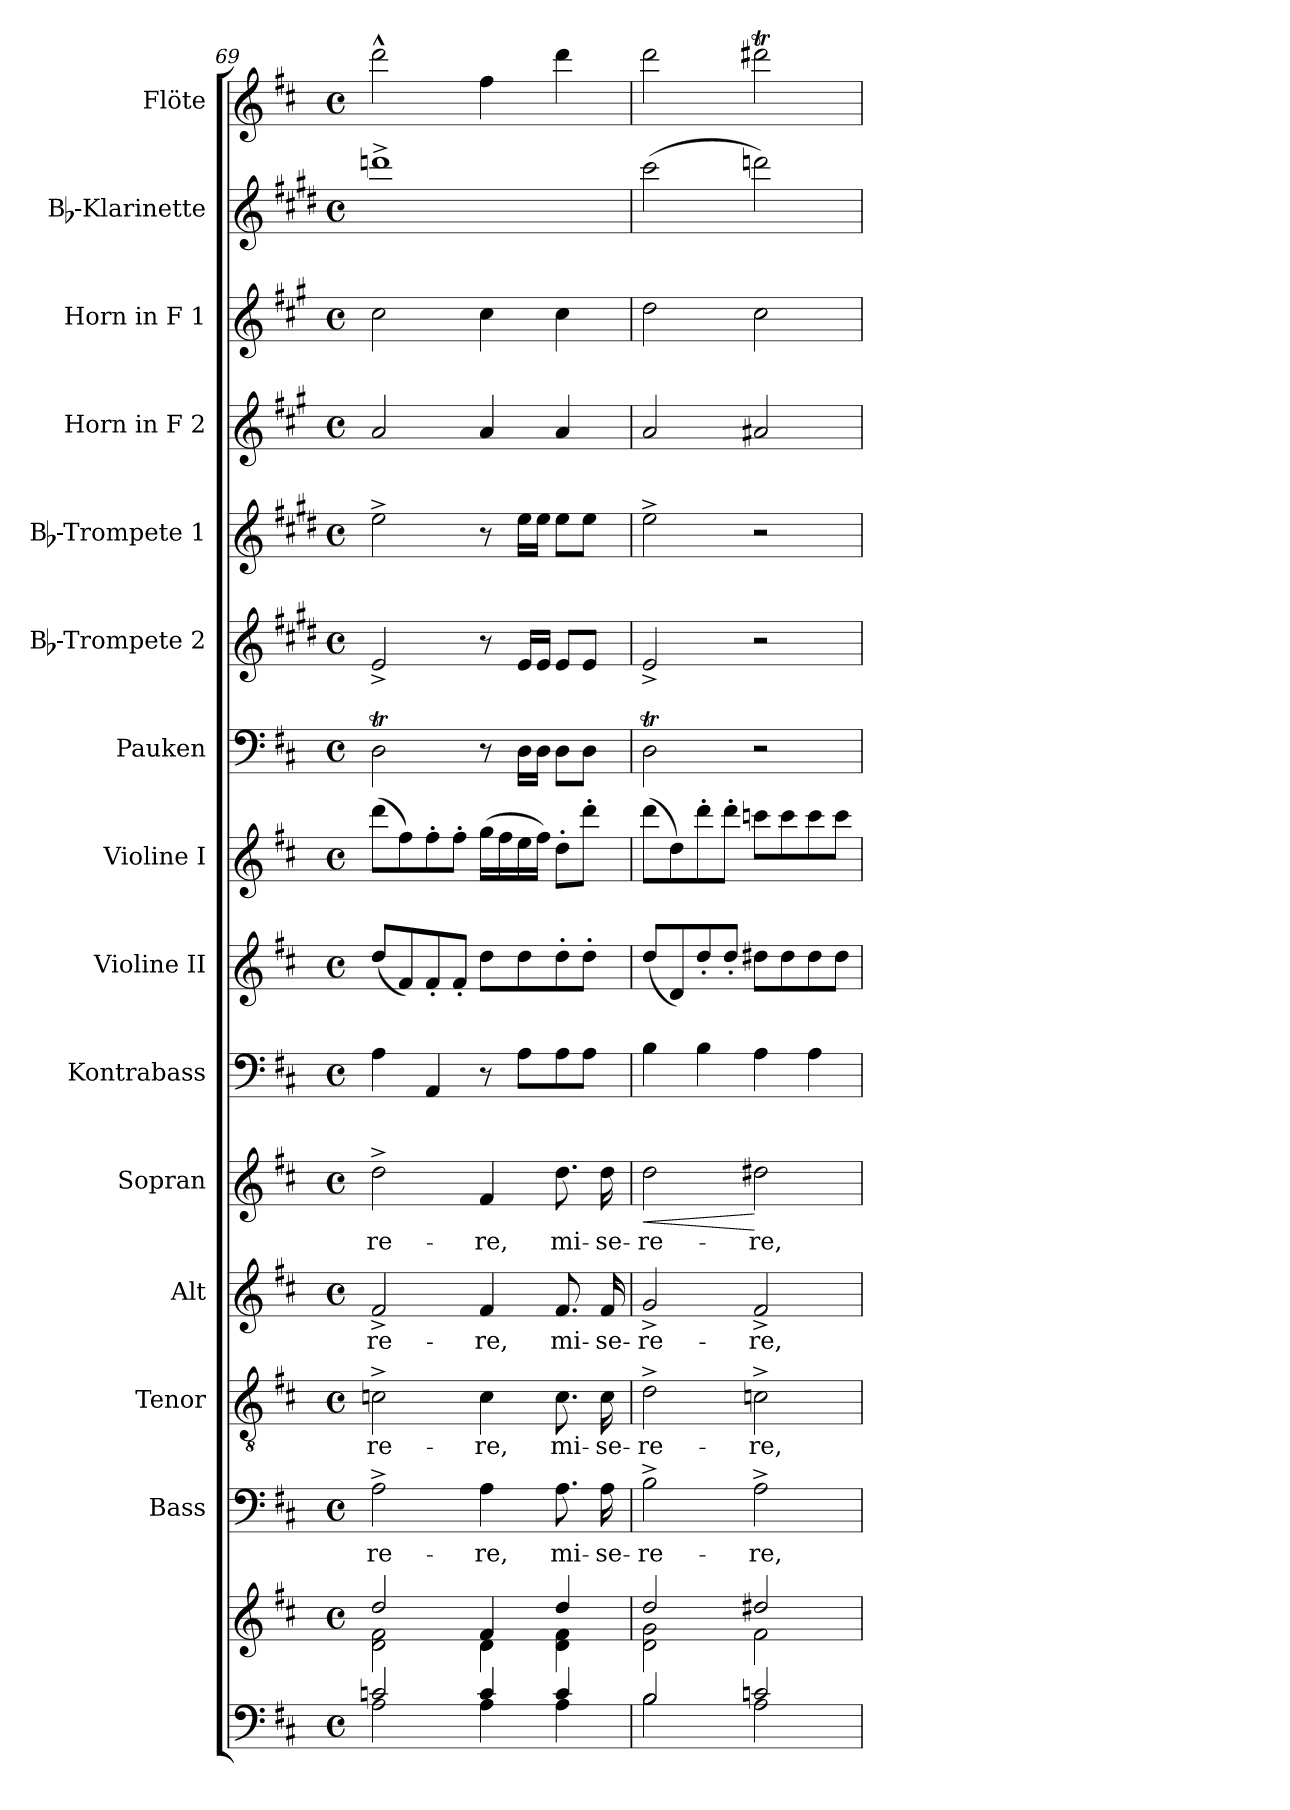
**kern	**kern	**kern	**text	**kern	**text	**kern	**text	**kern	**text	**dynam	**kern	**kern	**kern	**kern	**kern	**kern	**kern	**kern	**kern	**kern
*part15	*part15	*part14	*part14	*part13	*part13	*part12	*part12	*part11	*part11	*part11	*part10	*part9	*part8	*part7	*part6	*part5	*part4	*part3	*part2	*part1
*staff16	*staff15	*staff14	*staff14	*staff13	*staff13	*staff12	*staff12	*staff11	*staff11	*staff11	*staff10	*staff9	*staff8	*staff7	*staff6	*staff5	*staff4	*staff3	*staff2	*staff1
*	*	*I"Bass	*	*I"Tenor	*	*I"Alt	*	*I"Sopran	*	*	*I"Kontrabass	*I"Violine II	*I"Violine I	*I"Pauken	*I"Bb-Trompete 2	*I"Bb-Trompete 1	*I"Horn in F 2	*I"Horn in F 1	*I"Bb-Klarinette	*I"Flöte
*	*	*I'B.	*	*I'T.	*	*I'A.	*	*I'S.	*	*	*I'Kb.	*I'Vl. II	*I'Vl. I	*I'Pk.	*I'Bb Trp. 2	*I'Bb Trp. 1	*	*	*I'Bb Kl.	*I'Fl.
!!LO:PB:g=z
*clefF4	*clefG2	*clefF4	*	*clefGv2	*	*clefG2	*	*clefG2	*	*	*clefF4	*clefG2	*clefG2	*clefF4	*clefG2	*clefG2	*clefG2	*clefG2	*clefG2	*clefG2
*	*	*	*	*	*	*	*	*	*	*	*ITrd7c12	*	*	*	*ITrd1c2	*ITrd1c2	*ITrd4c7	*ITrd4c7	*ITrd1c2	*
*k[f#c#]	*k[f#c#]	*k[f#c#]	*	*k[f#c#]	*	*k[f#c#]	*	*k[f#c#]	*	*	*k[f#c#]	*k[f#c#]	*k[f#c#]	*k[f#c#]	*k[f#c#]	*k[f#c#]	*k[f#c#]	*k[f#c#]	*k[f#c#]	*k[f#c#]
*D:	*D:	*D:	*	*D:	*	*D:	*	*D:	*	*	*D:	*D:	*D:	*D:	*D:	*D:	*D:	*D:	*D:	*D:
*M4/4	*M4/4	*M4/4	*	*M4/4	*	*M4/4	*	*M4/4	*	*	*M4/4	*M4/4	*M4/4	*M4/4	*M4/4	*M4/4	*M4/4	*M4/4	*M4/4	*M4/4
*met(c)	*met(c)	*met(c)	*	*met(c)	*	*met(c)	*	*met(c)	*	*	*met(c)	*met(c)	*met(c)	*met(c)	*met(c)	*met(c)	*met(c)	*met(c)	*met(c)	*met(c)
=69	=69	=69	=69	=69	=69	=69	=69	=69	=69	=69	=69	=69	=69	=69	=69	=69	=69	=69	=69	=69
*^	*^	*	*	*	*	*	*	*	*	*	*	*	*	*	*	*	*	*	*	*
!	!	!	!	!	!LO:LY:b	!	!LO:LY:b	!	!LO:LY:b	!	!LO:LY:b	!	!	!	!	!	!	!	!	!	!	!
2cn/	2A\	2dd/	2d\ 2f#\	2A^>\	-re-	2cn^>\	-re-	2f#^>/	-re-	2dd^>\	-re-	.	4AA\	(<8dd/L	(>8ddd\L	2DT\	2d^</	2dd^>\	2d/	2f#\	1cccn^>	2ddd^^>\
.	.	.	.	.	.	.	.	.	.	.	.	.	.	8f#/)	8ff#\)	.	.	.	.	.	.	.
.	.	.	.	.	.	.	.	.	.	.	.	.	4AAA/	8f#'</	8ff#'>\	.	.	.	.	.	.	.
.	.	.	.	.	.	.	.	.	.	.	.	.	.	8f#'</J	8ff#'>\J	.	.	.	.	.	.	.
!	!	!	!	!	!LO:LY:b	!	!LO:LY:b	!	!LO:LY:b	!	!LO:LY:b	!	!	!	!	!	!	!	!	!	!	!
4c/	4A\	4f#/	4d\	4A\	-re,	4c\	-re,	4f#/	-re,	4f#/	-re,	.	8r	8dd\L	(>16gg\LL	8r	8r	8r	4d/	4f#\	.	4ff#\
.	.	.	.	.	.	.	.	.	.	.	.	.	.	.	16ff#\	.	.	.	.	.	.	.
.	.	.	.	.	.	.	.	.	.	.	.	.	8AA\L	8dd\	16ee\	16D\LL	16d/LL	16dd\LL	.	.	.	.
.	.	.	.	.	.	.	.	.	.	.	.	.	.	.	16ff#\JJ)	16D\JJ	16d/JJ	16dd\JJ	.	.	.	.
!	!	!	!	!	!LO:LY:b	!	!LO:LY:b	!	!LO:LY:b	!	!LO:LY:b	!	!	!	!	!	!	!	!	!	!	!
4c/	4A\	4dd/	4d\ 4f#\	8.A\	mi-	8.c\	mi-	8.f#/	mi-	8.dd\	mi-	.	8AA\	8dd'>\	8dd'>\L	8D\L	8d/L	8dd\L	4d/	4f#\	.	4ddd\
.	.	.	.	.	.	.	.	.	.	.	.	.	8AA\J	8dd'>\J	8ddd'>\J	8D\J	8d/J	8dd\J	.	.	.	.
!	!	!	!	!	!LO:LY:b	!	!LO:LY:b	!	!LO:LY:b	!	!LO:LY:b	!	!	!	!	!	!	!	!	!	!	!
.	.	.	.	16A\	-se-	16c\	-se-	16f#/	-se-	16dd\	-se-	.	.	.	.	.	.	.	.	.	.	.
=70	=70	=70	=70	=70	=70	=70	=70	=70	=70	=70	=70	=70	=70	=70	=70	=70	=70	=70	=70	=70	=70	=70
!	!	!	!	!	!LO:LY:b	!	!LO:LY:b	!	!LO:LY:b	!	!LO:LY:b	!LO:HP:b	!	!	!	!	!	!	!	!	!	!
2B/	2B\	2dd/	2d\ 2g\	2B^>\	-re-	2d^>\	-re-	2g^>/	-re-	2dd\	-re-	<	4BB\	(<8dd/L	(>8ddd\L	2DT\	2d^</	2dd^>\	2d/	2g\	(>2bb\	2ddd\
.	.	.	.	.	.	.	.	.	.	.	.	.	.	8d/)	8dd\)	.	.	.	.	.	.	.
.	.	.	.	.	.	.	.	.	.	.	.	.	4BB\	8dd'</	8ddd'>\	.	.	.	.	.	.	.
.	.	.	.	.	.	.	.	.	.	.	.	.	.	8dd'</J	8ddd'>\J	.	.	.	.	.	.	.
!	!	!	!	!	!LO:LY:b	!	!LO:LY:b	!	!LO:LY:b	!	!LO:LY:b	!	!	!	!	!	!	!	!	!	!	!
2cn/	2A\	2dd#X/	2f#\	2A^>\	-re,	2cn^>\	-re,	2f#^>/	-re,	2dd#X\	-re,	[	4AA\	8dd#X\L	8cccn\L	2r	2r	2r	2d#X/	2f#\	2cccn\)	2ddd#Xt\
.	.	.	.	.	.	.	.	.	.	.	.	.	.	8dd#\	8ccc\	.	.	.	.	.	.	.
.	.	.	.	.	.	.	.	.	.	.	.	.	4AA\	8dd#\	8ccc\	.	.	.	.	.	.	.
.	.	.	.	.	.	.	.	.	.	.	.	.	.	8dd#\J	8ccc\J	.	.	.	.	.	.	.
*v	*v	*	*	*	*	*	*	*	*	*	*	*	*	*	*	*	*	*	*	*	*	*
*	*v	*v	*	*	*	*	*	*	*	*	*	*	*	*	*	*	*	*	*	*	*
=	=	=	=	=	=	=	=	=	=	=	=	=	=	=	=	=	=	=	=	=
*-	*-	*-	*-	*-	*-	*-	*-	*-	*-	*-	*-	*-	*-	*-	*-	*-	*-	*-	*-	*-
